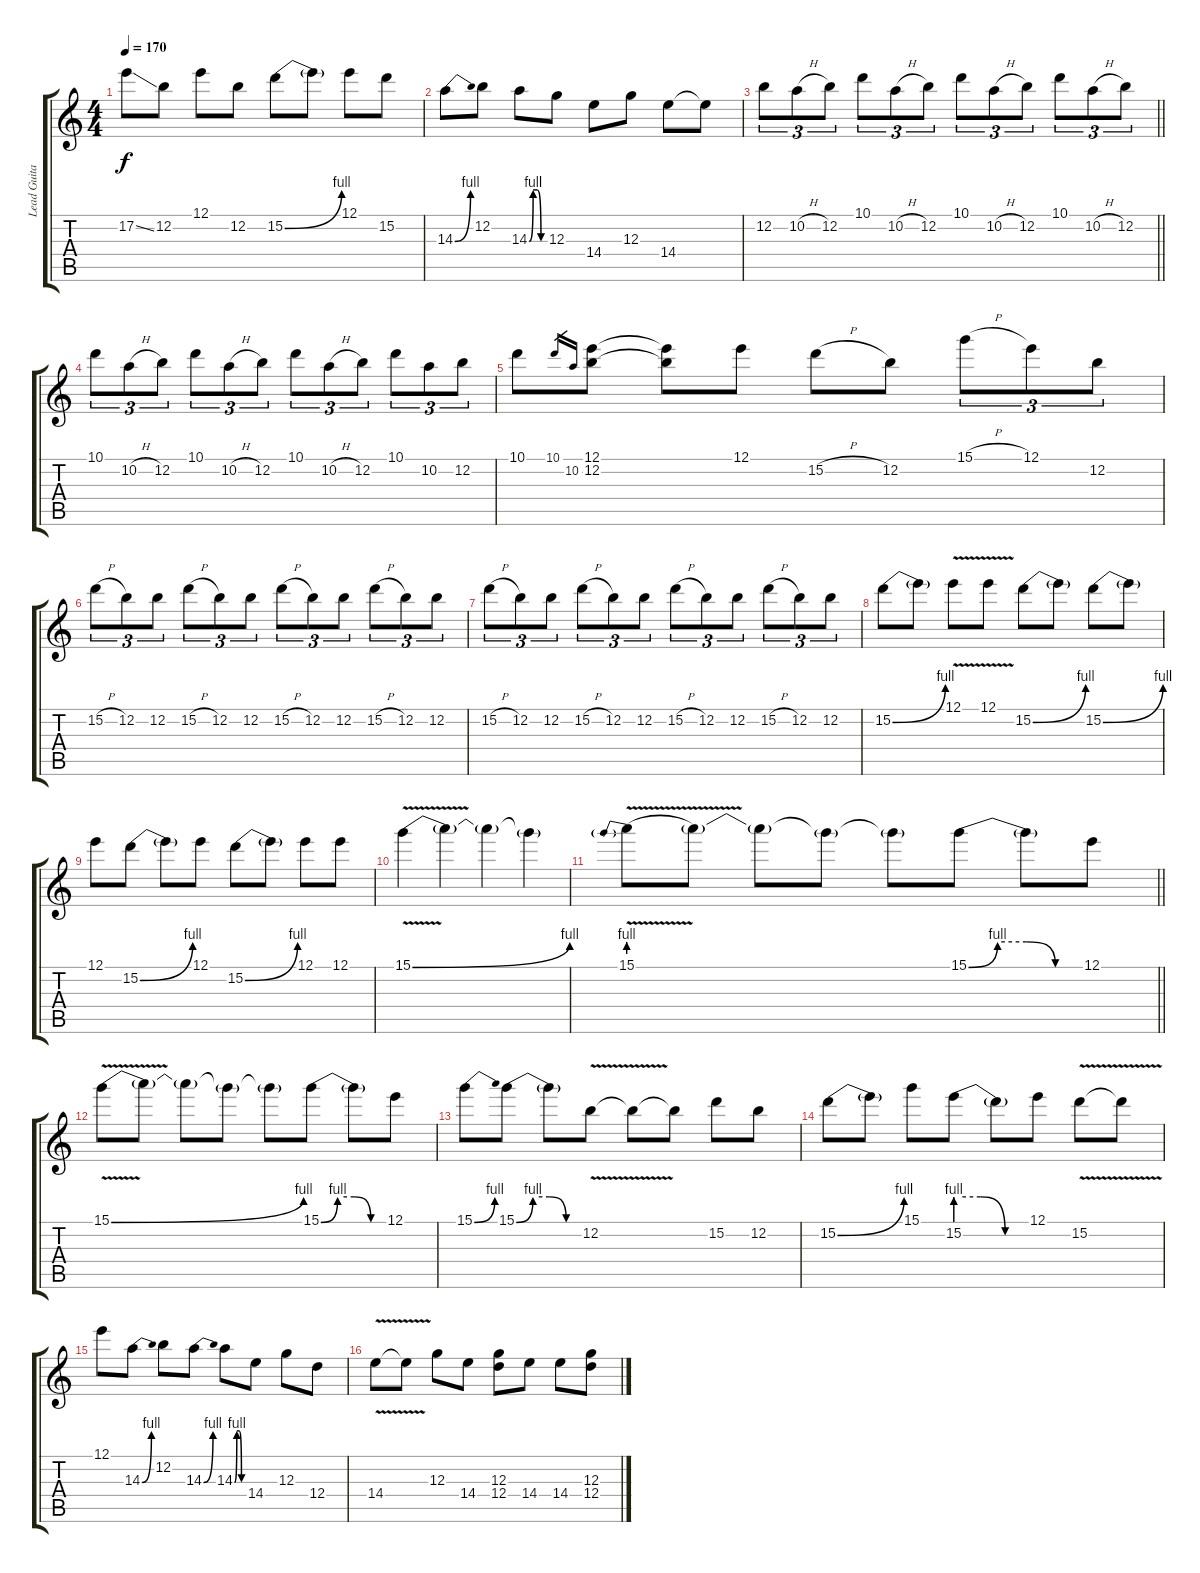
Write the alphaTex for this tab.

\track ("Lead Guitar" "Lead Guita") {instrument overdrivenguitar}
\staff {score tabs}
\tuning (E4 B3 G3 D3 A2 E2) {hide}
\ts (4 4)
\tempo 170
\clef g2
\ks c
17.2{ss}.8{dy f} 12.2.8 12.1.8 12.2.8 15.2{be (bend 0 0 60 4)}.8 15.2{t}.8 12.1.8 15.2.8 |
14.3{be (bend 0 0 60 4)}.8 12.2.8 14.3{be (custom 0 0 15 4 30 4 45 0 60 0)}.8 12.3.8 14.4.8 12.3.8 14.4.8 14.4{t}.8 |
\barLineRight lightlight
12.2.8{tu (3 2)} 10.2{h}.8{tu (3 2)} 12.2.8{tu (3 2)} 10.1.8{tu (3 2)} 10.2{h}.8{tu (3 2)} 12.2.8{tu (3 2)} 10.1.8{tu (3 2)} 10.2{h}.8{tu (3 2)} 12.2.8{tu (3 2)} 10.1.8{tu (3 2)} 10.2{h}.8{tu (3 2)} 12.2.8{tu (3 2)} |
10.1.8{tu (3 2)} 10.2{h}.8{tu (3 2)} 12.2.8{tu (3 2)} 10.1.8{tu (3 2)} 10.2{h}.8{tu (3 2)} 12.2.8{tu (3 2)} 10.1.8{tu (3 2)} 10.2{h}.8{tu (3 2)} 12.2.8{tu (3 2)} 10.1.8{tu (3 2)} 10.2.8{tu (3 2)} 12.2.8{tu (3 2)} |
10.1.8 10.1.16{gr} 10.2.16{gr} (12.1 12.2).8 (12.1{t} 12.2{t}).8 12.1.8 15.2{h}.8 12.2.8 15.1{h}.8{tu (3 2)} 12.1.8{tu (3 2)} 12.2.8{tu (3 2)} |
15.2{h}.8{tu (3 2)} 12.2.8{tu (3 2)} 12.2.8{tu (3 2)} 15.2{h}.8{tu (3 2)} 12.2.8{tu (3 2)} 12.2.8{tu (3 2)} 15.2{h}.8{tu (3 2)} 12.2.8{tu (3 2)} 12.2.8{tu (3 2)} 15.2{h}.8{tu (3 2)} 12.2.8{tu (3 2)} 12.2.8{tu (3 2)} |
15.2{h}.8{tu (3 2)} 12.2.8{tu (3 2)} 12.2.8{tu (3 2)} 15.2{h}.8{tu (3 2)} 12.2.8{tu (3 2)} 12.2.8{tu (3 2)} 15.2{h}.8{tu (3 2)} 12.2.8{tu (3 2)} 12.2.8{tu (3 2)} 15.2{h}.8{tu (3 2)} 12.2.8{tu (3 2)} 12.2.8{tu (3 2)} |
15.2{be (bend 0 0 60 4)}.8 15.2{t}.8 12.1{v}.8 12.1{v}.8 15.2{be (bend 0 0 60 4)}.8 15.2{t}.8 15.2{be (bend 0 0 60 4)}.8 15.2{t}.8 |
12.1.8 15.2{be (bend 0 0 60 4)}.8 15.2{t}.8 12.1.8 15.2{be (bend 0 0 60 4)}.8 15.2{t}.8 12.1.8 12.1.8 |
15.1{be (bend 0 0 60 4) v}.4 15.1{t}.4 15.1{t}.4 15.1{t}.4 |
\barLineRight lightlight
15.1{be (prebend 0 4 60 4) v}.8 15.1{t}.8 15.1{t}.8 15.1{t}.8 15.1{t}.8 15.1{be (custom 0 0 15 4 30 4 45 0 60 0)}.8 15.1{t}.8 12.1.8 |
15.1{be (bend 0 0 60 4) v}.8 15.1{t}.8 15.1{t}.8 15.1{t}.8 15.1{t}.8 15.1{be (custom 0 0 15 4 30 4 45 0 60 0)}.8 15.1{t}.8 12.1.8 |
15.1{be (bend 0 0 60 4)}.8 15.1{be (custom 0 0 15 4 30 4 45 0 60 0)}.8 15.1{t}.8 12.2{v}.8 12.2{t}.8 12.2{t}.8 15.2.8 12.2.8 |
15.2{be (bend 0 0 60 4)}.8 15.2{t}.8 15.1.8 15.2{be (custom 0 4 20 4 40 0 60 0)}.8 15.2{t}.8 12.1.8 15.2{v}.8 15.2{t}.8 |
12.1.8 14.3{be (bend 0 0 60 4)}.8 12.2.8 14.3{be (bend 0 0 60 4)}.8 14.3{be (custom 0 0 15 4 30 4 45 0 60 0)}.8 14.4.8 12.3.8 12.4.8 |
14.4{v}.8 14.4{t}.8 12.3.8 14.4.8 (12.3 12.4).8 14.4.8 14.4.8 (12.3 12.4).8
